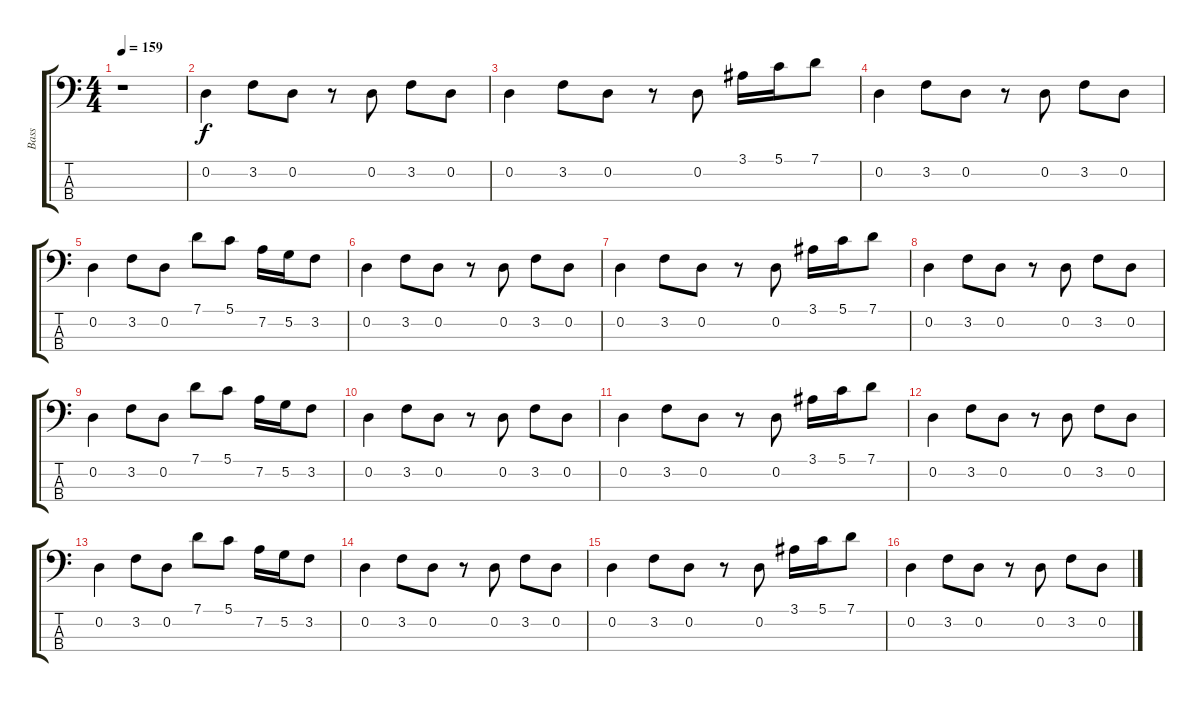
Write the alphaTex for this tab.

\track ("Bass" "Bass") {instrument electricbassfinger}
\staff {score tabs}
\tuning (G2 D2 A1 E1) {hide}
\ts (4 4)
\tempo 159
\clef f4
\ks c
r.1{dy f instrument electricbassfinger} |
0.2.4 3.2.8 0.2.8 r.8 0.2.8 3.2.8 0.2.8 |
0.2.4 3.2.8 0.2.8 r.8 0.2.8 3.1.16 5.1.16 7.1.8 |
0.2.4 3.2.8 0.2.8 r.8 0.2.8 3.2.8 0.2.8 |
0.2.4 3.2.8 0.2.8 7.1.8 5.1.8 7.2.16 5.2.16 3.2.8 |
0.2.4 3.2.8 0.2.8 r.8 0.2.8 3.2.8 0.2.8 |
0.2.4 3.2.8 0.2.8 r.8 0.2.8 3.1.16 5.1.16 7.1.8 |
0.2.4 3.2.8 0.2.8 r.8 0.2.8 3.2.8 0.2.8 |
0.2.4 3.2.8 0.2.8 7.1.8 5.1.8 7.2.16 5.2.16 3.2.8 |
0.2.4 3.2.8 0.2.8 r.8 0.2.8 3.2.8 0.2.8 |
0.2.4 3.2.8 0.2.8 r.8 0.2.8 3.1.16 5.1.16 7.1.8 |
0.2.4 3.2.8 0.2.8 r.8 0.2.8 3.2.8 0.2.8 |
0.2.4 3.2.8 0.2.8 7.1.8 5.1.8 7.2.16 5.2.16 3.2.8 |
0.2.4 3.2.8 0.2.8 r.8 0.2.8 3.2.8 0.2.8 |
0.2.4 3.2.8 0.2.8 r.8 0.2.8 3.1.16 5.1.16 7.1.8 |
0.2.4 3.2.8 0.2.8 r.8 0.2.8 3.2.8 0.2.8
